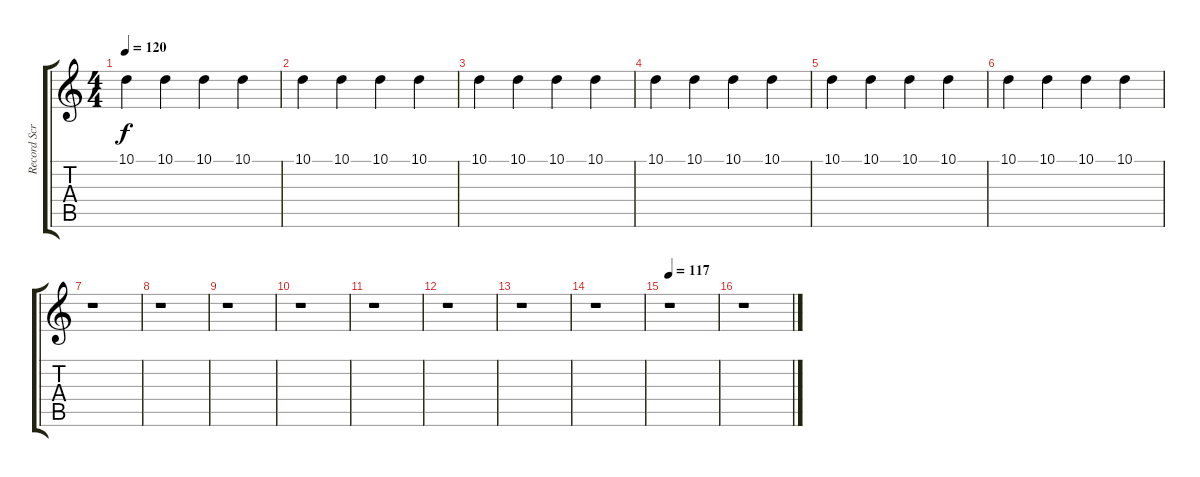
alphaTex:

\track ("Record Scratch" "Record Scr") {instrument seashore}
\staff {score tabs}
\tuning (E4 B3 G3 D3 A2 D2) {hide}
\ts (4 4)
\tempo 120
\clef g2
\ks c
10.1.4{dy f instrument seashore} 10.1.4 10.1.4 10.1.4 |
10.1.4 10.1.4 10.1.4 10.1.4 |
10.1.4 10.1.4 10.1.4 10.1.4 |
10.1.4 10.1.4 10.1.4 10.1.4 |
10.1.4 10.1.4 10.1.4 10.1.4 |
10.1.4 10.1.4 10.1.4 10.1.4 |
r.1 |
r.1 |
r.1 |
r.1 |
r.1 |
r.1 |
r.1 |
r.1 |
\tempo 117
r.1 |
r.1
